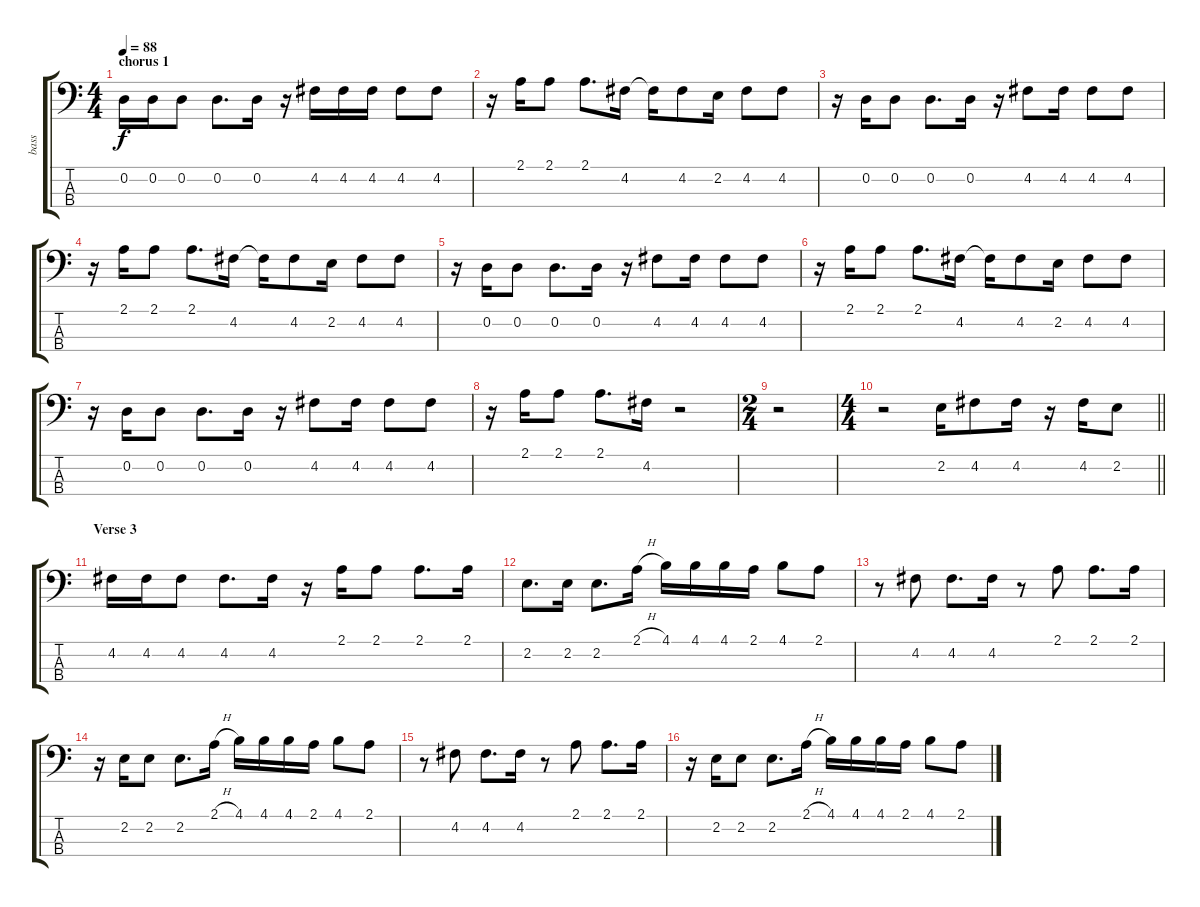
\track ("bass" "bass") {instrument electricbasspick}
\staff {score tabs}
\tuning (G2 D2 A1 E1) {hide}
\ts (4 4)
\section ("" "chorus 1")
\tempo 88
\clef f4
\ks c
0.2.16{dy f} 0.2.16 0.2.8 0.2.8{d} 0.2.16 r.16 4.2.16 4.2.16 4.2.16 4.2.8 4.2.8 |
r.16 2.1.16 2.1.8 2.1.8{d} 4.2.16 4.2{t}.16 4.2.8 2.2.16 4.2.8 4.2.8 |
r.16 0.2.16 0.2.8 0.2.8{d} 0.2.16 r.16 4.2.8 4.2.16 4.2.8 4.2.8 |
r.16 2.1.16 2.1.8 2.1.8{d} 4.2.16 4.2{t}.16 4.2.8 2.2.16 4.2.8 4.2.8 |
r.16 0.2.16 0.2.8 0.2.8{d} 0.2.16 r.16 4.2.8 4.2.16 4.2.8 4.2.8 |
r.16 2.1.16 2.1.8 2.1.8{d} 4.2.16 4.2{t}.16 4.2.8 2.2.16 4.2.8 4.2.8 |
r.16 0.2.16 0.2.8 0.2.8{d} 0.2.16 r.16 4.2.8 4.2.16 4.2.8 4.2.8 |
r.16 2.1.16 2.1.8 2.1.8{d} 4.2.16 r.2 |
\ts (2 4)
r.2 |
\ts (4 4)
\barLineRight lightlight
r.2 2.2.16 4.2.8 4.2.16 r.16 4.2.16 2.2.8 |
\section ("" "Verse 3")
4.2.16 4.2.16 4.2.8 4.2.8{d} 4.2.16 r.16 2.1.16 2.1.8 2.1.8{d} 2.1.16 |
2.2.8{d} 2.2.16 2.2.8{d} 2.1{h}.16 4.1.16 4.1.16 4.1.16 2.1.16 4.1.8 2.1.8 |
r.8 4.2.8 4.2.8{d} 4.2.16 r.8 2.1.8 2.1.8{d} 2.1.16 |
r.16 2.2.16 2.2.8 2.2.8{d} 2.1{h}.16 4.1.16 4.1.16 4.1.16 2.1.16 4.1.8 2.1.8 |
r.8 4.2.8 4.2.8{d} 4.2.16 r.8 2.1.8 2.1.8{d} 2.1.16 |
r.16 2.2.16 2.2.8 2.2.8{d} 2.1{h}.16 4.1.16 4.1.16 4.1.16 2.1.16 4.1.8 2.1.8
